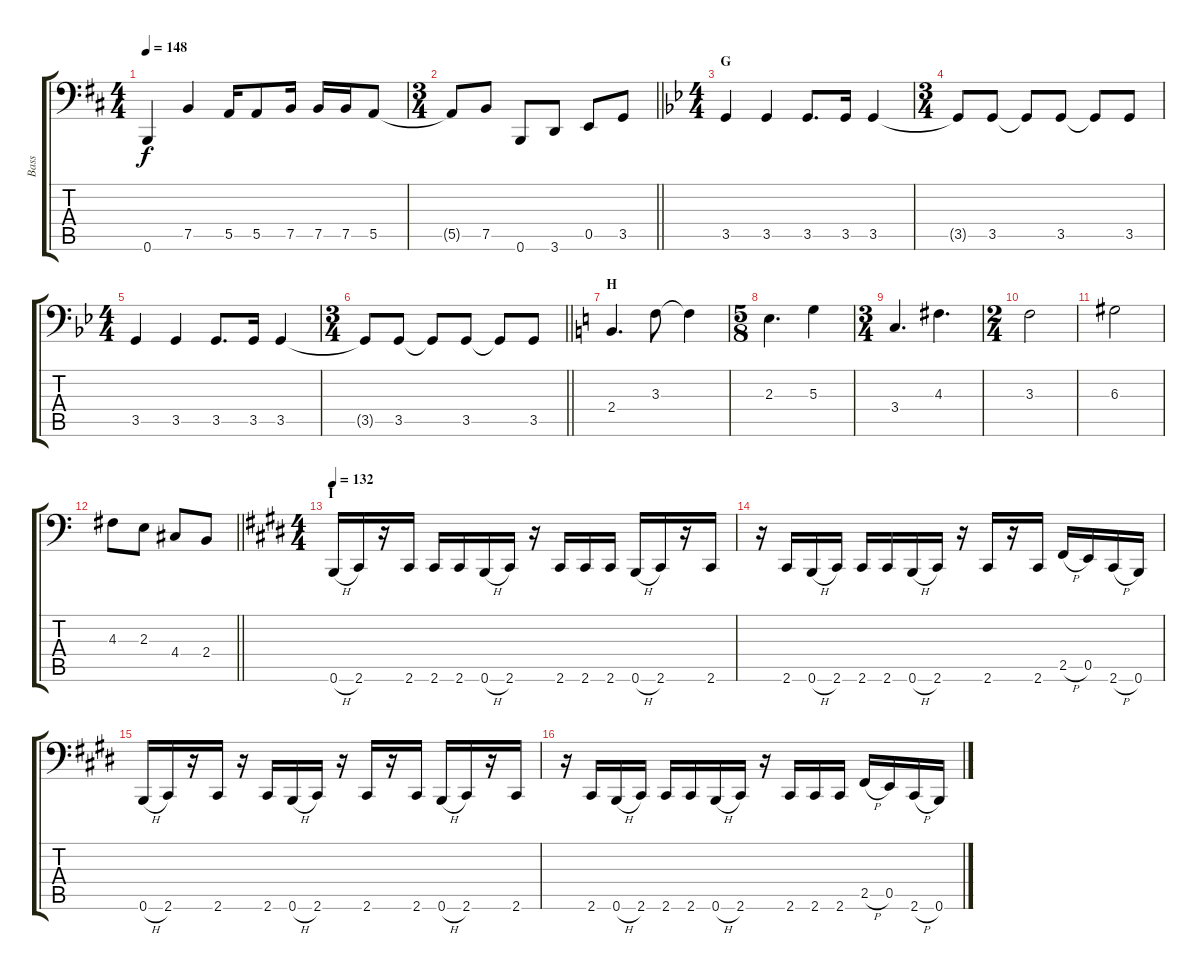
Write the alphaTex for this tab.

\track ("Bass" "Bass") {instrument electricbassfinger}
\staff {score tabs}
\tuning (C3 G2 D2 A1 E1 B0) {hide}
\ts (4 4)
\tempo 148
\clef f4
\ks bminor
0.6.4{dy f} 7.5.4 5.5.16 5.5.8 7.5.16 7.5.16 7.5.16 5.5.8 |
\ts (3 4)
\barLineRight lightlight
5.5{t}.8 7.5.8 0.6.8 3.6.8 0.5.8 3.5.8 |
\ts (4 4)
\section ("" "G")
\ks gminor
3.5.4 3.5.4 3.5.8{d} 3.5.16 3.5.4 |
\ts (3 4)
3.5{t}.8 3.5.8 3.5{t}.8 3.5.8 3.5{t}.8 3.5.8 |
\ts (4 4)
3.5.4 3.5.4 3.5.8{d} 3.5.16 3.5.4 |
\ts (3 4)
\barLineRight lightlight
3.5{t}.8 3.5.8 3.5{t}.8 3.5.8 3.5{t}.8 3.5.8 |
\section ("" "H")
\ks aminor
2.4.4{d} 3.3.8 3.3{t}.4 |
\ts (5 8)
2.3.4{d} 5.3.4 |
\ts (3 4)
3.4.4{d} 4.3.4{d} |
\ts (2 4)
3.3.2 |
6.3.2 |
\barLineRight lightlight
4.3.8 2.3.8 4.4.8 2.4.8 |
\ts (4 4)
\section ("" "I")
\tempo 132
\ks c#minor
0.6{h}.16 2.6.16 r.16 2.6.16 2.6.16 2.6.16 0.6{h}.16 2.6.16 r.16 2.6.16 2.6.16 2.6.16 0.6{h}.16 2.6.16 r.16 2.6.16 |
r.16 2.6.16 0.6{h}.16 2.6.16 2.6.16 2.6.16 0.6{h}.16 2.6.16 r.16 2.6.16 r.16 2.6.16 2.5{h}.16 0.5.16 2.6{h}.16 0.6.16 |
0.6{h}.16 2.6.16 r.16 2.6.16 r.16 2.6.16 0.6{h}.16 2.6.16 r.16 2.6.16 r.16 2.6.16 0.6{h}.16 2.6.16 r.16 2.6.16 |
r.16 2.6.16 0.6{h}.16 2.6.16 2.6.16 2.6.16 0.6{h}.16 2.6.16 r.16 2.6.16 2.6.16 2.6.16 2.5{h}.16 0.5.16 2.6{h}.16 0.6.16
